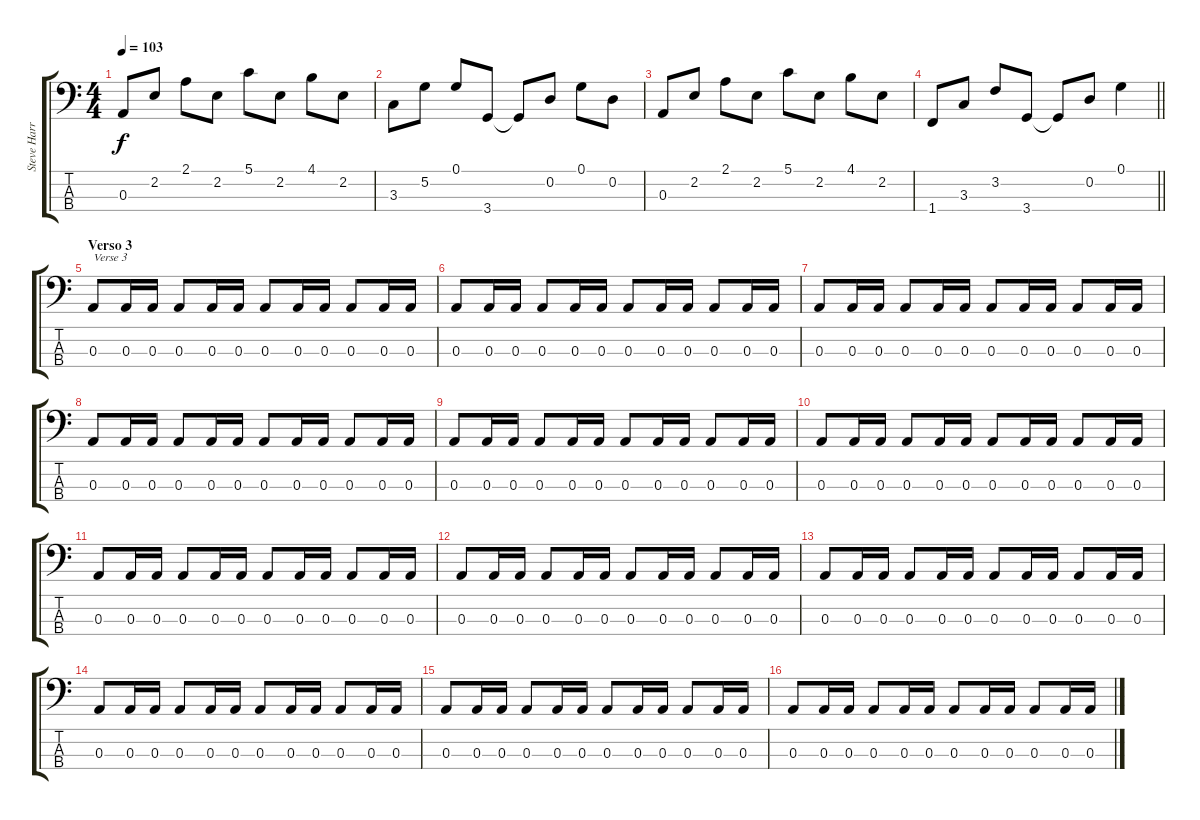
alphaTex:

\track ("Steve Harris" "Steve Harr") {instrument electricbassfinger}
\staff {score tabs}
\tuning (G2 D2 A1 E1) {hide}
\ts (4 4)
\tempo 103
\clef f4
\ks c
0.3.8{dy f} 2.2.8 2.1.8 2.2.8 5.1.8 2.2.8 4.1.8 2.2.8 |
3.3.8 5.2.8 0.1.8 3.4.8 3.4{t}.8 0.2.8 0.1.8 0.2.8 |
0.3.8 2.2.8 2.1.8 2.2.8 5.1.8 2.2.8 4.1.8 2.2.8 |
\barLineRight lightlight
1.4.8 3.3.8 3.2.8 3.4.8 3.4{t}.8 0.2.8 0.1.4 |
\section ("" "Verso 3")
0.3.8{txt "Verse 3" volume 13} 0.3.16 0.3.16 0.3.8 0.3.16 0.3.16 0.3.8 0.3.16 0.3.16 0.3.8 0.3.16 0.3.16 |
0.3.8 0.3.16 0.3.16 0.3.8 0.3.16 0.3.16 0.3.8 0.3.16 0.3.16 0.3.8 0.3.16 0.3.16 |
0.3.8 0.3.16 0.3.16 0.3.8 0.3.16 0.3.16 0.3.8 0.3.16 0.3.16 0.3.8 0.3.16 0.3.16 |
0.3.8 0.3.16 0.3.16 0.3.8 0.3.16 0.3.16 0.3.8 0.3.16 0.3.16 0.3.8 0.3.16 0.3.16 |
0.3.8 0.3.16 0.3.16 0.3.8 0.3.16 0.3.16 0.3.8 0.3.16 0.3.16 0.3.8 0.3.16 0.3.16 |
0.3.8 0.3.16 0.3.16 0.3.8 0.3.16 0.3.16 0.3.8 0.3.16 0.3.16 0.3.8 0.3.16 0.3.16 |
0.3.8 0.3.16 0.3.16 0.3.8 0.3.16 0.3.16 0.3.8 0.3.16 0.3.16 0.3.8 0.3.16 0.3.16 |
0.3.8 0.3.16 0.3.16 0.3.8 0.3.16 0.3.16 0.3.8 0.3.16 0.3.16 0.3.8 0.3.16 0.3.16 |
0.3.8 0.3.16 0.3.16 0.3.8 0.3.16 0.3.16 0.3.8 0.3.16 0.3.16 0.3.8 0.3.16 0.3.16 |
0.3.8 0.3.16 0.3.16 0.3.8 0.3.16 0.3.16 0.3.8 0.3.16 0.3.16 0.3.8 0.3.16 0.3.16 |
0.3.8 0.3.16 0.3.16 0.3.8 0.3.16 0.3.16 0.3.8 0.3.16 0.3.16 0.3.8 0.3.16 0.3.16 |
0.3.8 0.3.16 0.3.16 0.3.8 0.3.16 0.3.16 0.3.8 0.3.16 0.3.16 0.3.8 0.3.16 0.3.16
